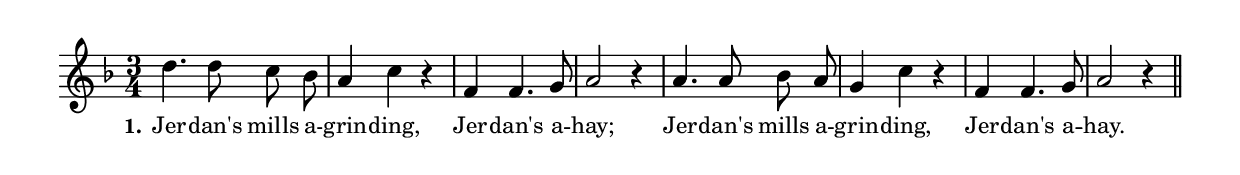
% 088.ly - Score sheet for "Jordan's Mills"
% Copyright (C) 2007  Marcus Brinkmann <marcus@gnu.org>
%
% This score sheet is free software; you can redistribute it and/or
% modify it under the terms of the Creative Commons Legal Code
% Attribution-ShareALike as published by Creative Commons; either
% version 2.0 of the License, or (at your option) any later version.
%
% This score sheet is distributed in the hope that it will be useful,
% but WITHOUT ANY WARRANTY; without even the implied warranty of
% MERCHANTABILITY or FITNESS FOR A PARTICULAR PURPOSE.  See the
% Creative Commons Legal Code Attribution-ShareALike for more details.
%
% You should have received a copy of the Creative Commons Legal Code
% Attribution-ShareALike along with this score sheet; if not, write to
% Creative Commons, 543 Howard Street, 5th Floor,
% San Francisco, CA 94105-3013  United States

\version "2.21.0"

%\header
%{
%  title = "Jordan's Mills"
%  composer = "trad."
%}

melody =
<<
     \context Voice
    {
	\set Staff.midiInstrument = "acoustic grand"
	\override Staff.VerticalAxisGroup.minimum-Y-extent = #'(0 . 0)

	\autoBeamOff

	\time 3/4
	\clef violin
	\key d \minor
	{
	    d''4. d''8 c'' bes' | a'4 c'' r | f'4 f'4. g'8 | a'2 r4 |
	    a'4. a'8 bes' a' | g'4 c'' r | f'4 f'4. g'8 | a'2 r4
	    \bar "||"
	}
    }
    \new Lyrics
    \lyricsto "" {
        \override LyricText.font-size = #0
        \override StanzaNumber.font-size = #-1

	\set stanza = "1."
	Jer -- dan's mills a -- grin -- ding, Jer -- dan's a -- hay;
	Jer -- dan's mills a -- grin -- ding, Jer -- dan's a -- hay.
    }
>>


\score
{
  \new Staff { \melody }

  \layout { indent = 0.0 }
}

\score
{
  \new Staff { \unfoldRepeats \melody }


  \midi {
    \tempo 4 = 100
    }


}
